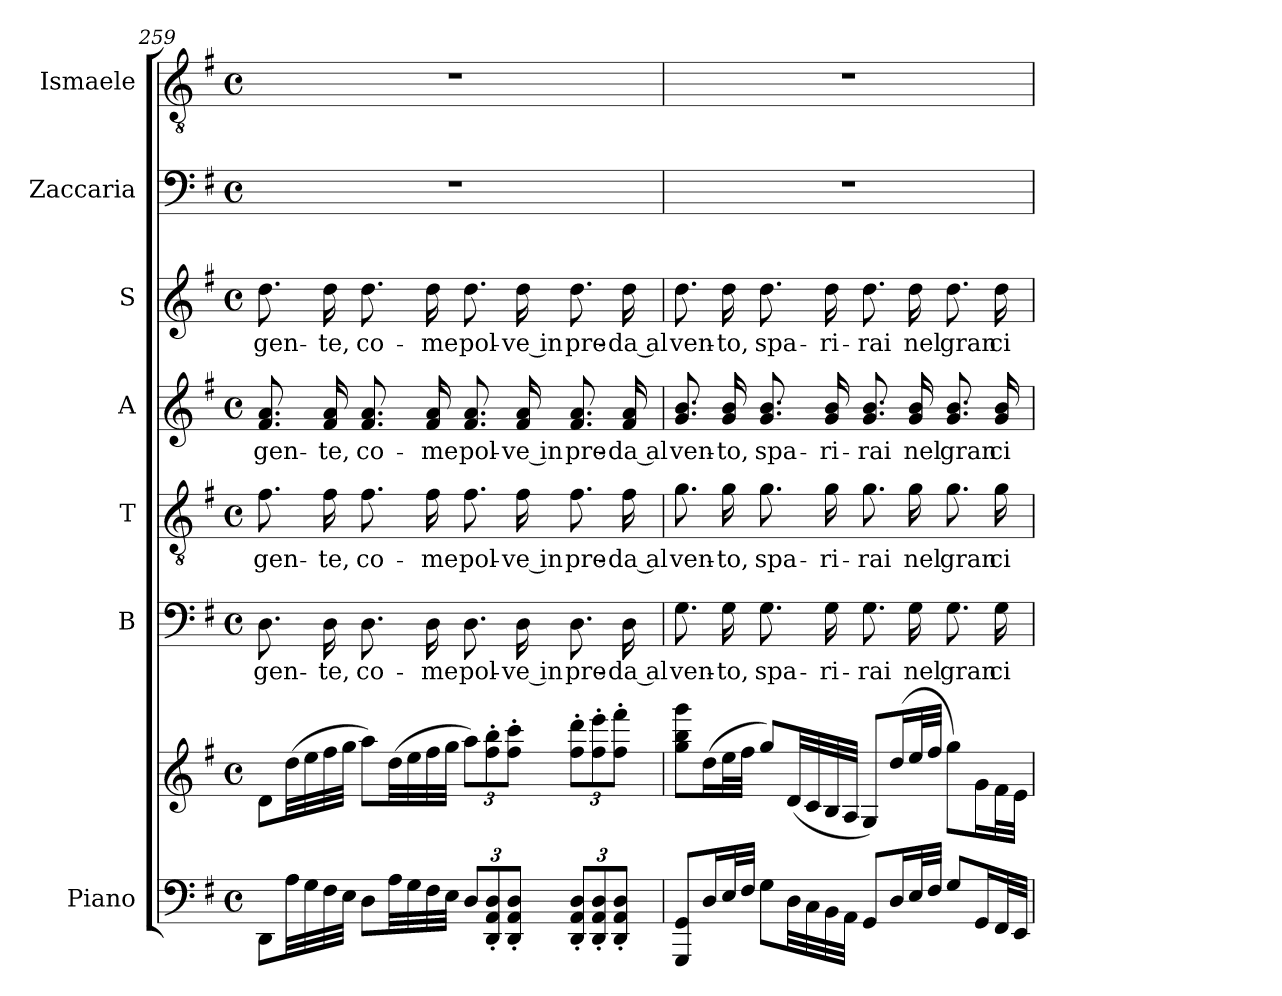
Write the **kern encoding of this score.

**kern	**kern	**kern	**text	**kern	**text	**kern	**text	**kern	**text	**kern	**kern
*part7	*part7	*part6	*part6	*part5	*part5	*part4	*part4	*part3	*part3	*part2	*part1
*staff8	*staff7	*staff6	*staff6	*staff5	*staff5	*staff4	*staff4	*staff3	*staff3	*staff2	*staff1
*I"Piano	*	*I"B	*	*I"T	*	*I"A	*	*I"S	*	*I"Zaccaria	*I"Ismaele
*I'Pno	*	*I'B	*	*I'T	*	*I'A	*	*I'S	*	*	*
!!LO:PB:g=z
*clefF4	*clefG2	*clefF4	*	*clefGv2	*	*clefG2	*	*clefG2	*	*clefF4	*clefGv2
*k[f#]	*k[f#]	*k[f#]	*	*k[f#]	*	*k[f#]	*	*k[f#]	*	*k[f#]	*k[f#]
*M4/4	*M4/4	*M4/4	*	*M4/4	*	*M4/4	*	*M4/4	*	*M4/4	*M4/4
*met(c)	*met(c)	*met(c)	*	*met(c)	*	*met(c)	*	*met(c)	*	*met(c)	*met(c)
=259	=259	=259	=259	=259	=259	=259	=259	=259	=259	=259	=259
!	!	!	!LO:LY:b	!	!LO:LY:b	!	!LO:LY:b	!	!LO:LY:b	!	!
8DD\L	8d\L	8.D\	-gen-	8.f#\	-gen-	8.f#/ 8.a/	-gen-	8.dd\	-gen-	1r	1r
32A\LL	(32dd\LL	.	.	.	.	.	.	.	.	.	.
32G\	32ee\	.	.	.	.	.	.	.	.	.	.
!	!	!	!LO:LY:b	!	!LO:LY:b	!	!LO:LY:b	!	!LO:LY:b	!	!
32F#\	32ff#\	16D\	-te,	16f#\	-te,	16f#/ 16a/	-te,	16dd\	-te,	.	.
32E\JJJ	32gg\JJJ	.	.	.	.	.	.	.	.	.	.
!	!	!	!LO:LY:b	!	!LO:LY:b	!	!LO:LY:b	!	!LO:LY:b	!	!
8D\L	8aa\L)	8.D\	co-	8.f#\	co-	8.f#/ 8.a/	co-	8.dd\	co-	.	.
32A\LL	(32dd\LL	.	.	.	.	.	.	.	.	.	.
32G\	32ee\	.	.	.	.	.	.	.	.	.	.
!	!	!	!LO:LY:b	!	!LO:LY:b	!	!LO:LY:b	!	!LO:LY:b	!	!
32F#\	32ff#\	16D\	-me	16f#\	-me	16f#/ 16a/	-me	16dd\	-me	.	.
32E\JJJ	32gg\JJJ	.	.	.	.	.	.	.	.	.	.
*Xbrackettup	*Xbrackettup	*	*	*	*	*	*	*	*	*	*
!	!	!	!LO:LY:b	!	!LO:LY:b	!	!LO:LY:b	!	!LO:LY:b	!	!
12D/L	12aa\L)	8.D\	pol-	8.f#\	pol-	8.f#/ 8.a/	pol-	8.dd\	pol-	.	.
12DD/' 12AA/' 12D/'	12ff#\' 12bb\'	.	.	.	.	.	.	.	.	.	.
12DD/' 12AA/' 12D/'J	12ff#\' 12ccc\'J	.	.	.	.	.	.	.	.	.	.
!	!	!	!LO:LY:b	!	!LO:LY:b	!	!LO:LY:b	!	!LO:LY:b	!	!
.	.	16D\	-ve in	16f#\	-ve in	16f#/ 16a/	-ve in	16dd\	-ve in	.	.
!	!	!	!LO:LY:b	!	!LO:LY:b	!	!LO:LY:b	!	!LO:LY:b	!	!
12DD/' 12AA/' 12D/'L	12ff#\' 12ddd\'L	8.D\	pre-	8.f#\	pre-	8.f#/ 8.a/	pre-	8.dd\	pre-	.	.
12DD/' 12AA/' 12D/'	12ff#\' 12eee\'	.	.	.	.	.	.	.	.	.	.
12DD/' 12AA/' 12D/'J	12ff#\' 12fff#\'J	.	.	.	.	.	.	.	.	.	.
!	!	!	!LO:LY:b	!	!LO:LY:b	!	!LO:LY:b	!	!LO:LY:b	!	!
.	.	16D\	-da al	16f#\	-da al	16f#/ 16a/	-da al	16dd\	-da al	.	.
=260	=260	=260	=260	=260	=260	=260	=260	=260	=260	=260	=260
!	!	!	!LO:LY:b	!	!LO:LY:b	!	!LO:LY:b	!	!LO:LY:b	!	!
8GGG/ 8GG/L	8gg\ 8bb\ 8ggg\L	8.G\	ven-	8.g\	ven-	8.g/ 8.b/	ven-	8.dd\	ven-	1r	1r
16D/L	(16dd\L	.	.	.	.	.	.	.	.	.	.
!	!	!	!LO:LY:b	!	!LO:LY:b	!	!LO:LY:b	!	!LO:LY:b	!	!
32E/L	32ee\L	16G\	-to,	16g\	-to,	16g/ 16b/	-to,	16dd\	-to,	.	.
32F#/JJJ	32ff#\JJJ	.	.	.	.	.	.	.	.	.	.
!	!	!	!LO:LY:b	!	!LO:LY:b	!	!LO:LY:b	!	!LO:LY:b	!	!
8G\L	8gg/L)	8.G\	spa-	8.g\	spa-	8.g/ 8.b/	spa-	8.dd\	spa-	.	.
32D\LL	(32d/LL	.	.	.	.	.	.	.	.	.	.
32C\	32c/	.	.	.	.	.	.	.	.	.	.
!	!	!	!LO:LY:b	!	!LO:LY:b	!	!LO:LY:b	!	!LO:LY:b	!	!
32BB\	32B/	16G\	-ri-	16g\	-ri-	16g/ 16b/	-ri-	16dd\	-ri-	.	.
32AA\JJJ	32A/JJJ	.	.	.	.	.	.	.	.	.	.
!	!	!	!LO:LY:b	!	!LO:LY:b	!	!LO:LY:b	!	!LO:LY:b	!	!
8GG/L	8G/L)	8.G\	-rai	8.g\	-rai	8.g/ 8.b/	-rai	8.dd\	-rai	.	.
16D/L	(16dd/L	.	.	.	.	.	.	.	.	.	.
!	!	!	!LO:LY:b	!	!LO:LY:b	!	!LO:LY:b	!	!LO:LY:b	!	!
32E/L	32ee/L	16G\	nel	16g\	nel	16g/ 16b/	nel	16dd\	nel	.	.
32F#/JJJ	32ff#/JJJ	.	.	.	.	.	.	.	.	.	.
!	!	!	!LO:LY:b	!	!LO:LY:b	!	!LO:LY:b	!	!LO:LY:b	!	!
8G/L	8gg\L)	8.G\	gran	8.g\	gran	8.g/ 8.b/	gran	8.dd\	gran	.	.
16GG/L	16g\L	.	.	.	.	.	.	.	.	.	.
!	!	!	!LO:LY:b	!	!LO:LY:b	!	!LO:LY:b	!	!LO:LY:b	!	!
32FF#/L	32f#\L	16G\	ci-	16g\	ci-	16g/ 16b/	ci-	16dd\	ci-	.	.
32EE/JJJ	32e\JJJ	.	.	.	.	.	.	.	.	.	.
=	=	=	=	=	=	=	=	=	=	=	=
*-	*-	*-	*-	*-	*-	*-	*-	*-	*-	*-	*-
